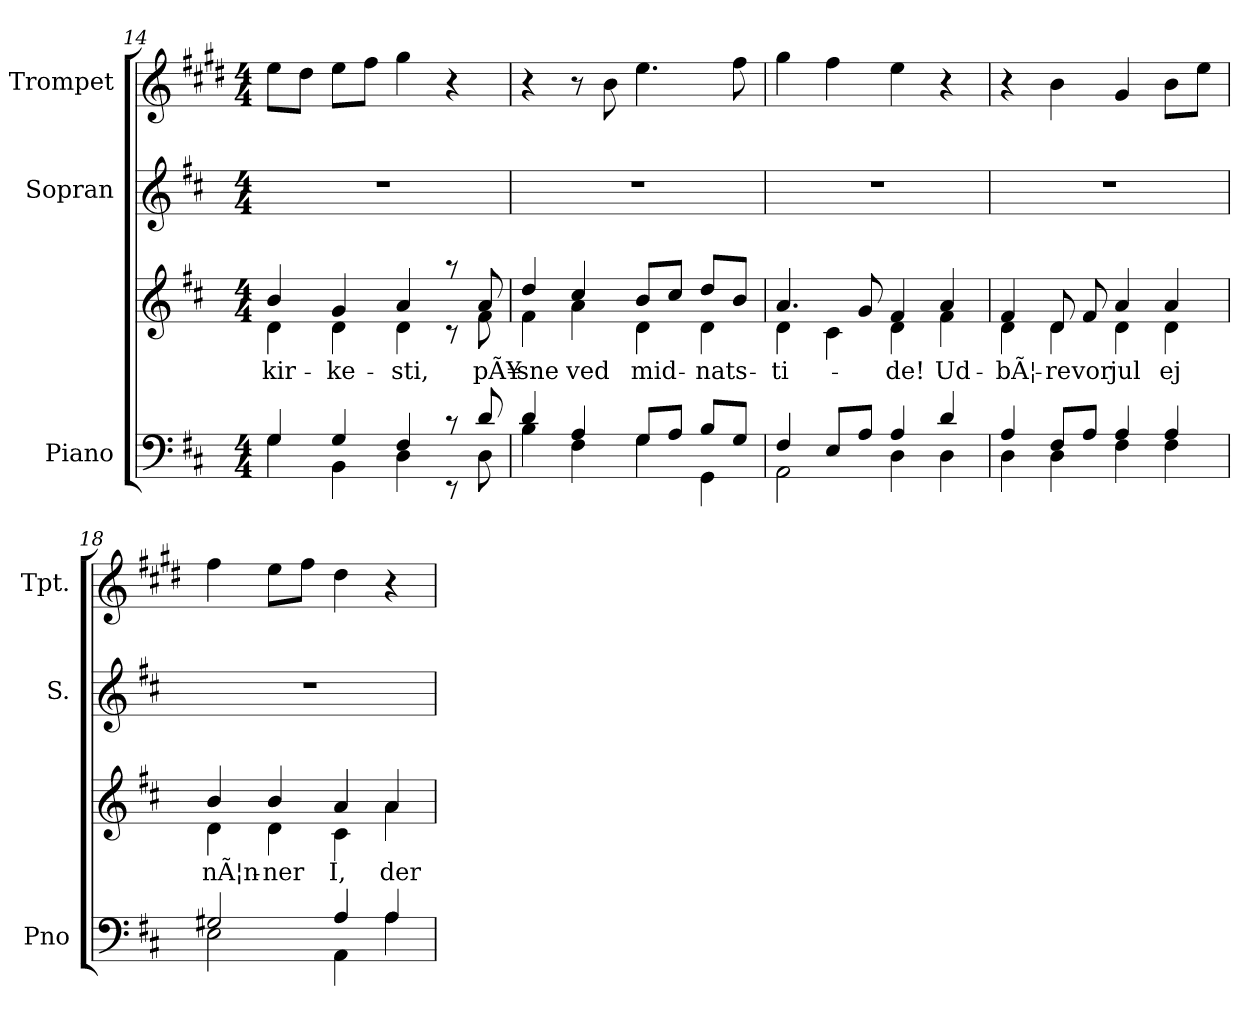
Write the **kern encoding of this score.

**kern	**kern	**text	**kern	**kern
*part3	*part3	*part3	*part2	*part1
*staff4	*staff3	*staff3	*staff2	*staff1
*I"Piano	*	*	*I"Sopran	*I"Trompet
*I'Pno	*	*	*I'S.	*I'Tpt.
*clefF4	*clefG2	*	*clefG2	*clefG2
*	*	*	*	*ITrd1c2
*k[f#c#]	*k[f#c#]	*	*k[f#c#]	*k[f#c#]
*M4/4	*M4/4	*	*M4/4	*M4/4
=14	=14	=14	=14	=14
*^	*	*	*	*
!	!	!	!LO:LY:b	!	!
*	*	*^	*	*	*
4G/	4G\	4b/	4d\	kir-	1r	8dd\L
.	.	.	.	.	.	8cc#\J
!	!	!	!	!LO:LY:b	!	!
4G/	4BB\	4g/	4d\	-ke-	.	8dd\L
.	.	.	.	.	.	8ee\J
!	!	!	!	!LO:LY:b	!	!
4F#/	4D\	4a/	4d\	-sti,	.	4ff#\
8rc	8rEE	8raa	8rc	.	.	4r
!	!	!	!	!LO:LY:b	!	!
8d/	8D\	8a/	8f#\	pÃ¥	.	.
=15	=15	=15	=15	=15	=15	=15
!	!	!	!	!LO:LY:b	!	!
4d/	4B\	4dd/	4f#\	sne	1r	4r
!	!	!	!	!LO:LY:b	!	!
4A/	4F#\	4cc#/	4a\	ved	.	8r
.	.	.	.	.	.	8a\
!	!	!	!	!LO:LY:b	!	!
8G/L	4G\	8b/L	4d\	mid-	.	4.dd\
8A/J	.	8cc#/J	.	.	.	.
!	!	!	!	!LO:LY:b	!	!
8B/L	4GG\	8dd/L	4d\	-nats-	.	.
8G/J	.	8b/J	.	.	.	8ee\
=16	=16	=16	=16	=16	=16	=16
!	!	!	!	!LO:LY:b	!	!
4F#/	2AA\	4.a/	4d\	-ti-	1r	4ff#\
8E/L	.	.	4c#\	.	.	4ee\
8A/J	.	8g/	.	.	.	.
!	!	!	!	!LO:LY:b	!	!
4A/	4D\	4f#/	4d\	-de!	.	4dd\
!	!	!	!	!LO:LY:b	!	!
4d/	4D\	4a/	4f#\	Ud-	.	4r
!!LO:LB:g=z
=17	=17	=17	=17	=17	=17	=17
!	!	!	!	!LO:LY:b	!	!
4A/	4D\	4f#/	4d\	-bÃ¦-	1r	4r
!	!	!	!	!LO:LY:b	!	!
8F#/L	4D\	8d/	4d\	-re	.	4a\
!	!	!	!	!LO:LY:b	!	!
8A/J	.	8f#/	.	vor	.	.
!	!	!	!	!LO:LY:b	!	!
4A/	4F#\	4a/	4d\	jul	.	4f#/
!	!	!	!	!LO:LY:b	!	!
4A/	4F#\	4a/	4d\	ej	.	8a\L
.	.	.	.	.	.	8dd\J
=18	=18	=18	=18	=18	=18	=18
!	!	!	!	!LO:LY:b	!	!
2G#X/	2E\	4b/	4d\	nÃ¦n-	1r	4ee\
!	!	!	!	!LO:LY:b	!	!
.	.	4b/	4d\	-ner	.	8dd\L
.	.	.	.	.	.	8ee\J
!	!	!	!	!LO:LY:b	!	!
4A/	4AA\	4a/	4c#\	I,	.	4cc#\
!	!	!	!	!LO:LY:b	!	!
4A/	4A\	4a/	4a\	der-	.	4r
*v	*v	*	*	*	*	*
*	*v	*v	*	*	*
=	=	=	=	=
*-	*-	*-	*-	*-
